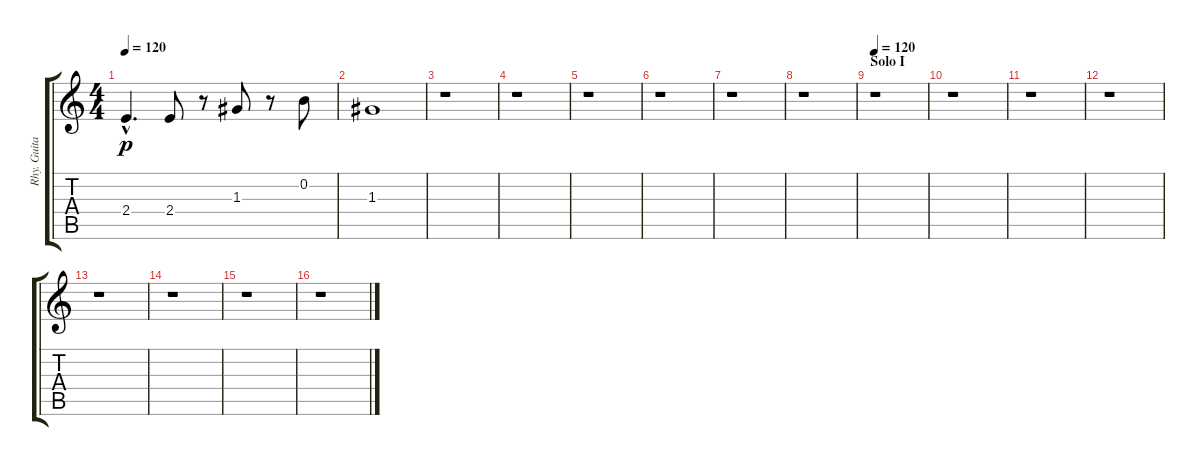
\track ("Rhy. Guitar" "Rhy. Guita") {instrument overdrivenguitar}
\staff {score tabs}
\tuning (E4 B3 G3 D3 A2 E2) {hide}
\ts (4 4)
\tempo 120
\clef g2
\ks c
2.4{hac}.4{d dy p} 2.4.8 r.8 1.3.8 r.8 0.2.8 |
1.3.1 |
r.1 |
r.1 |
r.1 |
r.1 |
r.1 |
r.1 |
\section ("" "Solo I")
\tempo 120
r.1 |
r.1 |
r.1 |
r.1 |
r.1 |
r.1 |
r.1 |
r.1
